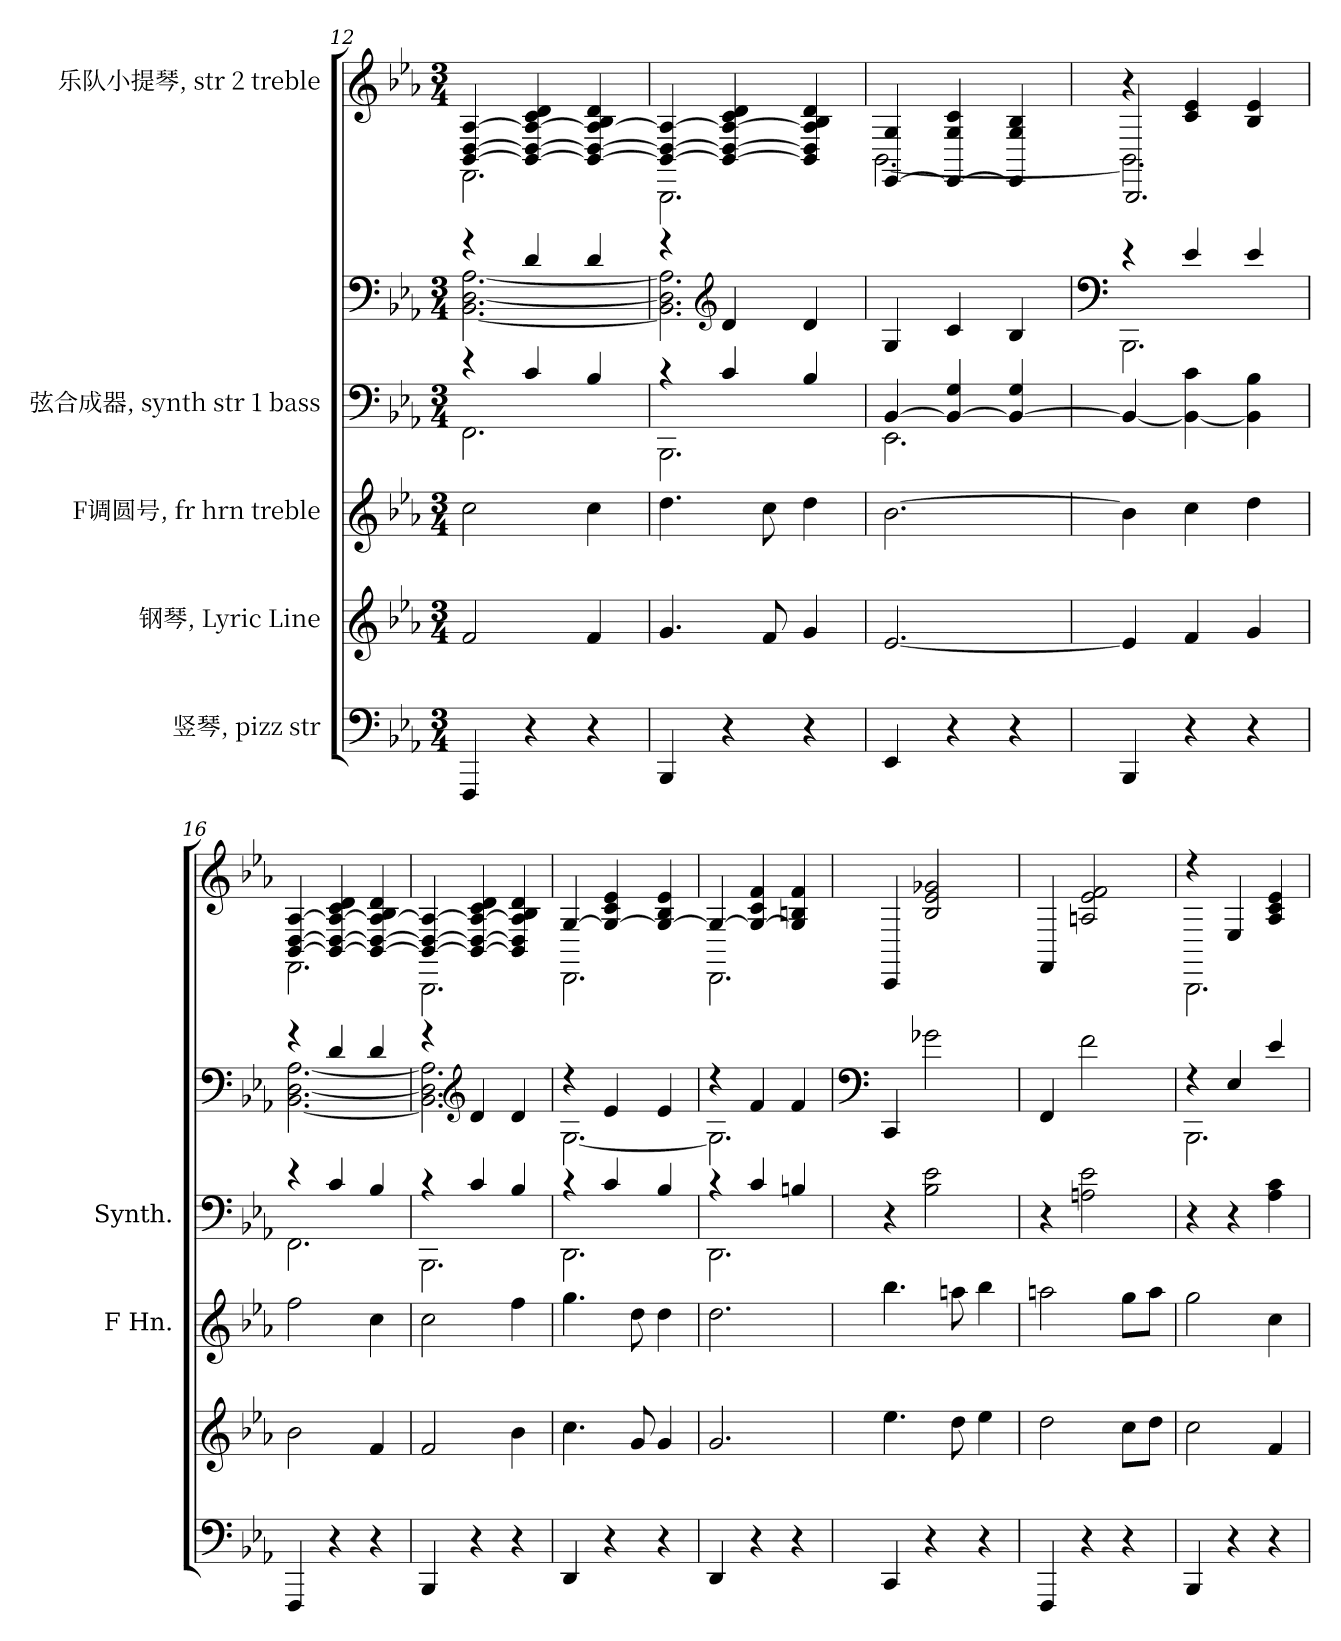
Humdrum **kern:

**kern	**kern	**kern	**kern	**kern	**kern
*part5	*part4	*part3	*part2	*part2	*part1
*staff6	*staff5	*staff4	*staff3	*staff2	*staff1
*I"竖琴, pizz str	*I"钢琴, Lyric Line	*I"F调圆号, fr hrn treble	*I"弦合成器, synth str 1 bass	*	*I"乐队小提琴, str 2 treble
*	*	*I'F Hn.	*I'Synth.	*	*
*clefF4	*clefG2	*clefG2	*clefF4	*clefF4	*clefG2
*	*	*ITrd4c7	*	*	*
*k[b-e-a-]	*k[b-e-a-]	*k[b-e-a-d-]	*k[b-e-a-]	*k[b-e-a-]	*k[b-e-a-]
*M3/4	*M3/4	*M3/4	*M3/4	*M3/4	*M3/4
=12	=12	=12	=12	=12	=12
*	*	*	*^	*^	*^
4FFF/	2f/	2f\	4r	2.FF\	4r	[2.BB-\ [2.D\ [2.A-\	[4BB-/ [4D/ [4A-/	2.FF\
4r	.	.	4c/	.	4d/	.	4BB-/_ 4D/_ 4A-/_ 4c/ 4d/	.
4r	4f/	4f\	4B-/	.	4d/	.	4BB-/_ 4D/_ 4A-/_ 4B-/ 4d/	.
=13	=13	=13	=13	=13	=13	=13	=13	=13
4BBB-/	4.g/	4.g\	4r	2.BBB-\	4r	2.BB-\] 2.D\] 2.A-\]	4BB-/_ 4D/_ 4A-/_	2.BBB-\
*	*	*	*	*	*clefG2	*	*	*
4r	.	.	4c/	.	4d/	.	4BB-/_ 4D/_ 4A-/_ 4c/ 4d/	.
.	8f/	8f\	.	.	.	.	.	.
4r	4g/	4g\	4B-/	.	4d/	.	4BB-/] 4D/] 4A-/] 4B-/ 4d/	.
*	*	*	*	*	*v	*v	*	*
=14	=14	=14	=14	=14	=14	=14	=14
4EE-/	[2.e-/	[2.e-\	[4BB-/	2.EE-\	4G/	[4EE-/ 4G/	[2.BB-\
4r	.	.	4BB-/_ 4G/	.	4c/	4EE-/_ 4G/ 4c/	.
4r	.	.	4BB-/_ 4G/	.	4B-/	4EE-/] 4G/ 4B-/	.
*	*	*	*v	*v	*	*v	*v
!!LO:LB:g=z
=15	=15	=15	=15	=15	=15
*	*	*	*	*clefF4	*
*	*	*	*	*^	*^
*	*	*	*	*	*	*	*^
4BBB-/	4e-/]	4e-\]	4BB-/_	4r	2.BBB-\	4r	2.BB-\]	2.BBB-/
4r	4f/	4f\	4BB-\_ 4c\	4e-/	.	4c/ 4e-/	.	.
4r	4g/	4g\	4BB-\] 4B-\	4e-/	.	4B-/ 4e-/	.	.
*	*	*	*	*	*	*	*v	*v
=16	=16	=16	=16	=16	=16	=16	=16
*	*	*	*^	*	*	*	*
4FFF/	2b-\	2b-\	4r	2.FF\	4r	[2.BB-\ [2.D\ [2.A-\	[4BB-/ [4D/ [4A-/	2.FF\
4r	.	.	4c/	.	4d/	.	4BB-/_ 4D/_ 4A-/_ 4c/ 4d/	.
4r	4f/	4f\	4B-/	.	4d/	.	4BB-/_ 4D/_ 4A-/_ 4B-/ 4d/	.
=17	=17	=17	=17	=17	=17	=17	=17	=17
4BBB-/	2f/	2f\	4r	2.BBB-\	4r	2.BB-\] 2.D\] 2.A-\]	4BB-/_ 4D/_ 4A-/_	2.BBB-\
*	*	*	*	*	*clefG2	*	*	*
4r	.	.	4c/	.	4d/	.	4BB-/_ 4D/_ 4A-/_ 4c/ 4d/	.
4r	4b-\	4b-\	4B-/	.	4d/	.	4BB-/] 4D/] 4A-/] 4B-/ 4d/	.
=18	=18	=18	=18	=18	=18	=18	=18	=18
4DD/	4.cc\	4.cc\	4r	2.DD\	4r	[2.G\	[4G/	2.DD\
4r	.	.	4c/	.	4e-/	.	4G/_ 4c/ 4e-/	.
.	8g/	8g\	.	.	.	.	.	.
4r	4g/	4g\	4B-/	.	4e-/	.	4G/_ 4B-/ 4e-/	.
=19	=19	=19	=19	=19	=19	=19	=19	=19
4DD/	2.g/	2.g\	4r	2.DD\	4r	2.G\]	4G/_	2.DD\
4r	.	.	4c/	.	4f/	.	4G/_ 4c/ 4f/	.
4r	.	.	4Bn/	.	4f/	.	4G/] 4Bn/ 4f/	.
*	*	*	*v	*v	*	*	*v	*v
*	*	*	*	*v	*v	*
=20	=20	=20	=20	=20	=20
*	*	*	*	*clefF4	*
4CC/	4.ee-\	4.ee-\	4r	4CC/	4CC/
4r	.	.	2B-\ 2e-\	2g-X\	2B-/ 2e-/ 2g-X/
.	8dd\	8ddn\	.	.	.
4r	4ee-\	4ee-\	.	.	.
!!LO:PB:g=z
=21	=21	=21	=21	=21	=21
4FFF/	2dd\	2ddn\	4r	4FF/	4FF/
4r	.	.	2An\ 2e-\	2f\	2An/ 2e-/ 2f/
4r	8cc\L	8cc\L	.	.	.
.	8dd\J	8dd\J	.	.	.
=22	=22	=22	=22	=22	=22
*	*	*	*	*^	*^
4BBB-/	2cc\	2cc\	4r	4r	2.BBB-\	4r	2.BBB-\
4r	.	.	4r	4E-/	.	4E-/	.
4r	4f/	4f\	4A-\ 4c\	4e-/	.	4A-/ 4c/ 4e-/	.
*	*	*	*	*v	*v	*	*
*	*	*	*	*	*v	*v
=	=	=	=	=	=
*-	*-	*-	*-	*-	*-
